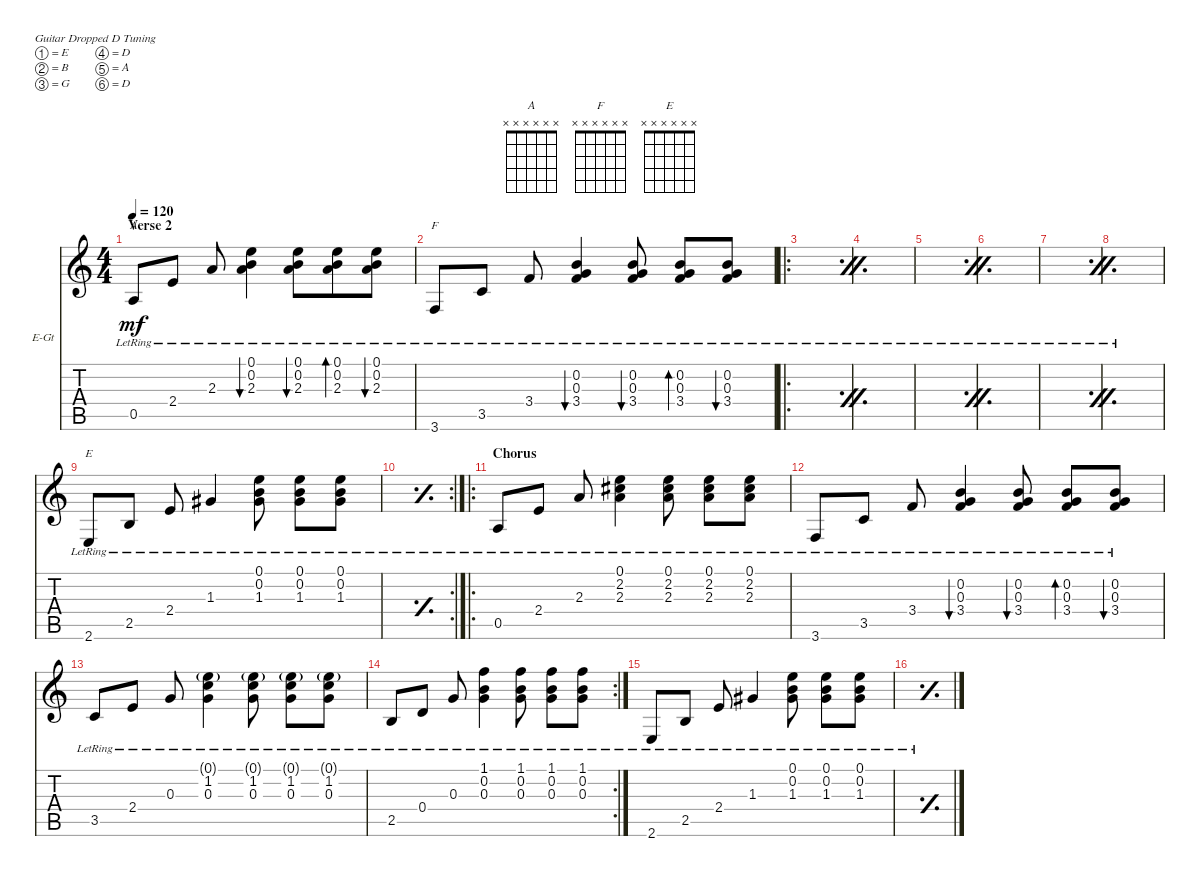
\defaultSystemsLayout 4
\bracketExtendMode nobrackets
\firstSystemTrackNameOrientation horizontal
\otherSystemsTrackNameOrientation horizontal
\track ("Acoustic Guitar" "E-Gt") {instrument electricguitarclean}
\staff {score tabs}
\tuning (E4 B3 G3 D3 A2 D2)
\chord ("A" x x x x x x)
\chord ("F" x x x x x x)
\chord ("E" x x x x x x)
\ts (4 4)
\section ("" "Verse 2")
\tempo 120
\clef g2
\ks c
0.5{lr}.8{ch "A" dy mf} 2.4{lr}.8 2.3{lr}.8 (2.3{lr} 0.2{lr} 0.1{lr}).4{bu 30} (0.1{lr} 0.2{lr} 2.3{lr}).8{bu 30 beam merge} (0.1{lr} 0.2{lr} 2.3{lr}).8{bd 30} (0.1{lr} 0.2{lr} 2.3{lr}).8{bu 30} |
3.6{lr}.8{ch "F"} 3.5{lr}.8 3.4{lr}.8 (0.3{lr} 3.4{lr} 0.2{lr}).4{bu 30} (0.2{lr} 0.3{lr} 3.4{lr}).8{bu 30} (0.2{lr} 0.3{lr} 3.4{lr}).8{bd 30} (0.2{lr} 0.3{lr} 3.4{lr}).8{bu 30} |
\ro
\simile firstofdouble
|
\simile secondofdouble
|
\simile firstofdouble
|
\simile secondofdouble
|
\simile firstofdouble
|
\simile secondofdouble
|
\simile none
2.6{lr}.8{ch "E"} 2.5{lr}.8 2.4{lr}.8 1.3{lr}.4 (1.3{lr} 0.2{lr} 0.1{lr}).8 (0.1{lr} 0.2{lr} 1.3{lr}).8 (1.3{lr} 0.2{lr} 0.1{lr}).8 |
\rc 2
\simile simple
|
\ro
\section ("" "Chorus")
\simile none
0.5{lr}.8 2.4{lr}.8 2.3{lr}.8 (2.2{lr} 0.1{lr} 2.3{lr}).4 (2.2{lr} 2.3{lr} 0.1{lr}).8 (0.1{lr} 2.2{lr} 2.3{lr}).8 (2.3{lr} 2.2{lr} 0.1{lr}).8 |
3.6{lr}.8 3.5{lr}.8 3.4{lr}.8 (0.3{lr} 3.4{lr} 0.2{lr}).4{bu 30} (0.2{lr} 0.3{lr} 3.4{lr}).8{bu 30} (0.2{lr} 0.3{lr} 3.4{lr}).8{bd 30} (0.2{lr} 0.3{lr} 3.4{lr}).8{bu 30} |
3.5{lr}.8 2.4{lr}.8 0.3{lr}.8 (1.2{lr} 0.1{g lr} 0.3{lr}).4 (1.2{lr} 0.1{g lr} 0.3{lr}).8 (1.2{lr} 0.1{g lr} 0.3{lr}).8 (1.2{lr} 0.1{g lr} 0.3{lr}).8 |
\rc 2
2.5{lr}.8 0.4{lr}.8 0.3{lr}.8 (0.2{lr} 1.1{lr} 0.3{lr}).4 (0.2{lr} 1.1{lr} 0.3{lr}).8 (0.2{lr} 1.1{lr} 0.3{lr}).8 (0.2{lr} 1.1{lr} 0.3{lr}).8 |
2.6{lr}.8 2.5{lr}.8 2.4{lr}.8 1.3{lr}.4 (1.3{lr} 0.2{lr} 0.1{lr}).8 (0.1{lr} 0.2{lr} 1.3{lr}).8 (1.3{lr} 0.2{lr} 0.1{lr}).8 |
\simile simple
